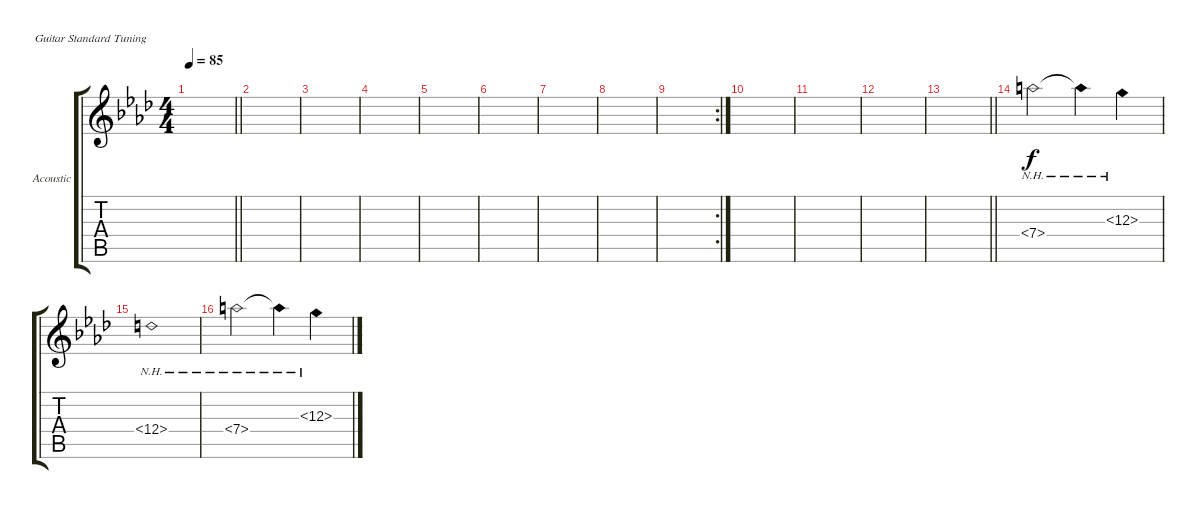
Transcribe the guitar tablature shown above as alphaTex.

\bracketExtendMode groupsimilarinstruments
\firstSystemTrackNameOrientation horizontal
\otherSystemsTrackNameOrientation horizontal
\track ("Acoustic" "Acoustic") {instrument acousticguitarsteel}
\staff {score tabs}
\tuning (E4 B3 G3 D3 A2 E2)
\ts (4 4)
\tempo 85
\clef g2
\barLineRight lightlight
\ks ab
|
\section ("" "")
|
|
|
|
|
|
|
\rc 2
|
|
|
|
\barLineRight lightlight
|
\section ("" "")
7.4{nh}.2 7.4{nh t}.4 12.3{nh}.4 |
12.4{nh}.1 |
7.4{nh}.2 7.4{nh t}.4 12.3{nh}.4
